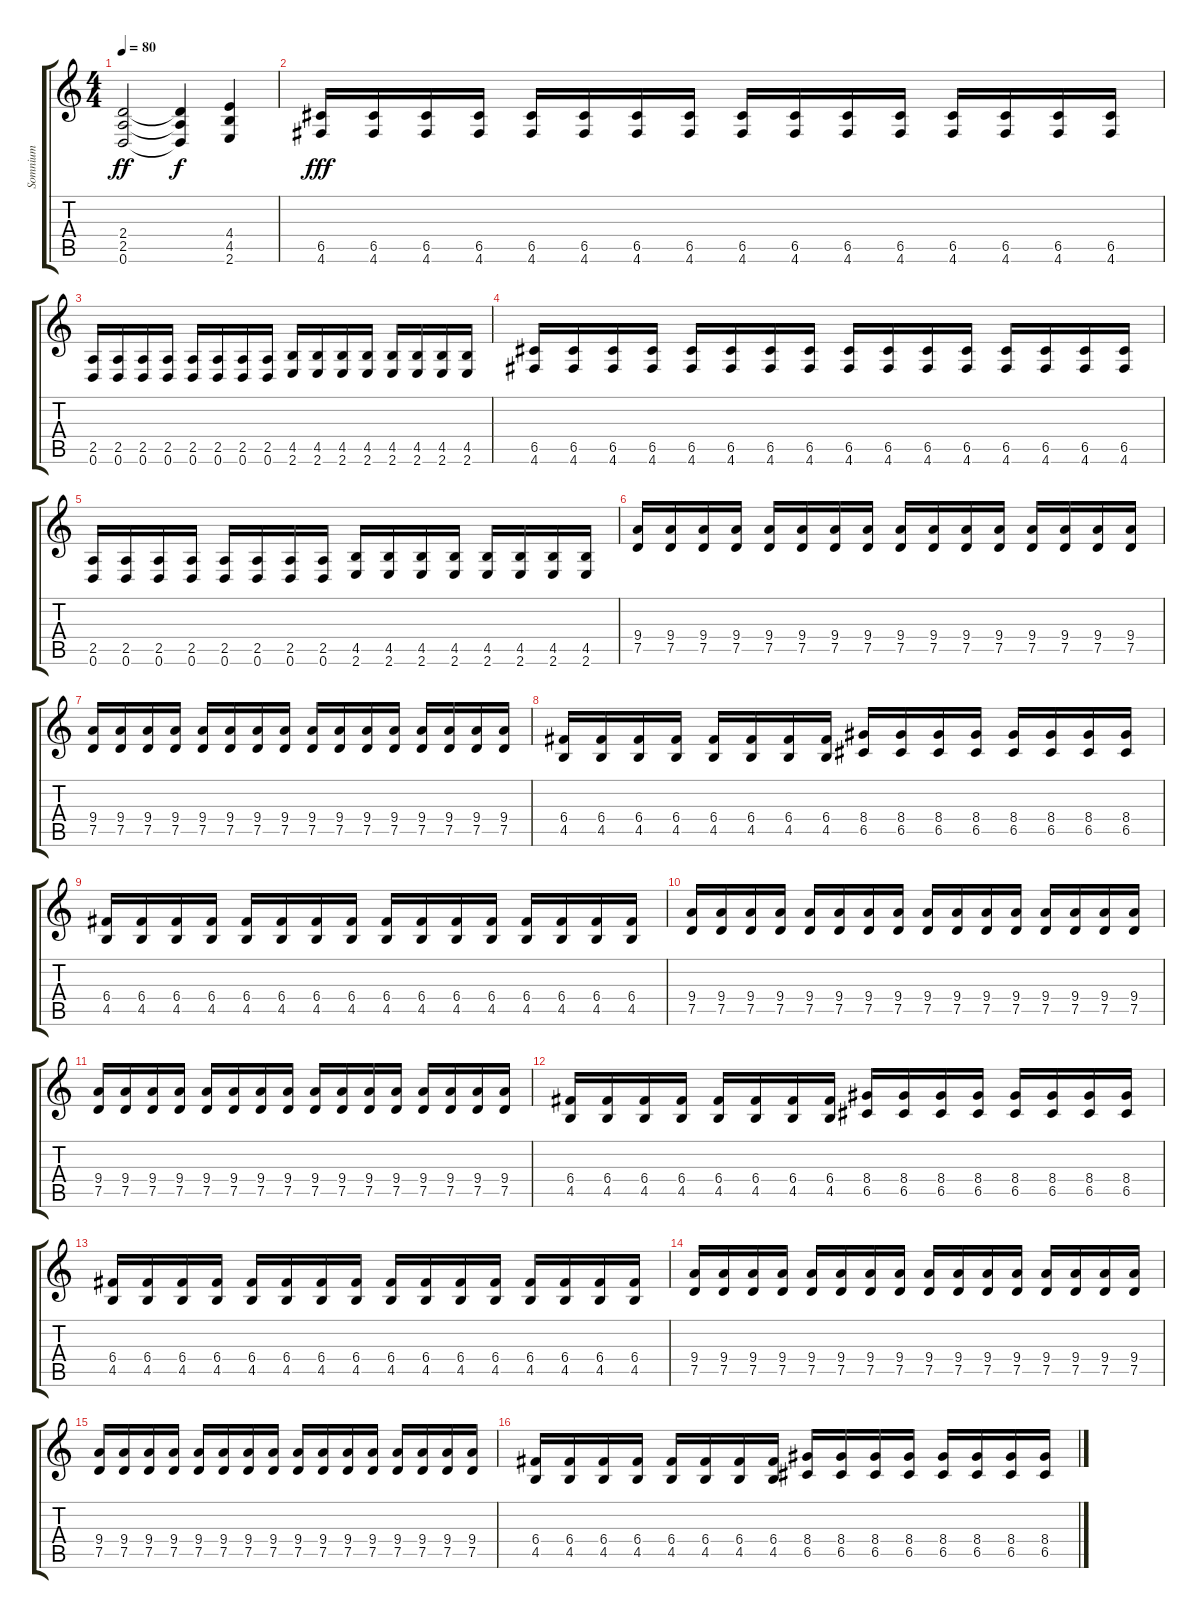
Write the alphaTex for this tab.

\track ("Somnium" "Somnium") {instrument distortionguitar}
\staff {score tabs}
\tuning (D4 A3 F3 C3 G2 D2) {hide}
\ts (4 4)
\tempo 80
\clef g2
\ks c
(2.4 2.5 0.6).2{dy ff} (2.4{t} 2.5{t} 0.6{t}).4{dy f} (4.4 4.5 2.6).4 |
(6.5 4.6).16{dy fff} (6.5 4.6).16 (6.5 4.6).16 (6.5 4.6).16 (6.5 4.6).16 (6.5 4.6).16 (6.5 4.6).16 (6.5 4.6).16 (6.5 4.6).16 (6.5 4.6).16 (6.5 4.6).16 (6.5 4.6).16 (6.5 4.6).16 (6.5 4.6).16 (6.5 4.6).16 (6.5 4.6).16 |
(2.5 0.6).16 (2.5 0.6).16 (2.5 0.6).16 (2.5 0.6).16 (2.5 0.6).16 (2.5 0.6).16 (2.5 0.6).16 (2.5 0.6).16 (4.5 2.6).16 (4.5 2.6).16 (4.5 2.6).16 (4.5 2.6).16 (4.5 2.6).16 (4.5 2.6).16 (4.5 2.6).16 (4.5 2.6).16 |
(6.5 4.6).16 (6.5 4.6).16 (6.5 4.6).16 (6.5 4.6).16 (6.5 4.6).16 (6.5 4.6).16 (6.5 4.6).16 (6.5 4.6).16 (6.5 4.6).16 (6.5 4.6).16 (6.5 4.6).16 (6.5 4.6).16 (6.5 4.6).16 (6.5 4.6).16 (6.5 4.6).16 (6.5 4.6).16 |
(2.5 0.6).16 (2.5 0.6).16 (2.5 0.6).16 (2.5 0.6).16 (2.5 0.6).16 (2.5 0.6).16 (2.5 0.6).16 (2.5 0.6).16 (4.5 2.6).16 (4.5 2.6).16 (4.5 2.6).16 (4.5 2.6).16 (4.5 2.6).16 (4.5 2.6).16 (4.5 2.6).16 (4.5 2.6).16 |
(9.4 7.5).16 (9.4 7.5).16 (9.4 7.5).16 (9.4 7.5).16 (9.4 7.5).16 (9.4 7.5).16 (9.4 7.5).16 (9.4 7.5).16 (9.4 7.5).16 (9.4 7.5).16 (9.4 7.5).16 (9.4 7.5).16 (9.4 7.5).16 (9.4 7.5).16 (9.4 7.5).16 (9.4 7.5).16 |
(9.4 7.5).16 (9.4 7.5).16 (9.4 7.5).16 (9.4 7.5).16 (9.4 7.5).16 (9.4 7.5).16 (9.4 7.5).16 (9.4 7.5).16 (9.4 7.5).16 (9.4 7.5).16 (9.4 7.5).16 (9.4 7.5).16 (9.4 7.5).16 (9.4 7.5).16 (9.4 7.5).16 (9.4 7.5).16 |
(6.4 4.5).16 (6.4 4.5).16 (6.4 4.5).16 (6.4 4.5).16 (6.4 4.5).16 (6.4 4.5).16 (6.4 4.5).16 (6.4 4.5).16 (8.4 6.5).16 (8.4 6.5).16 (8.4 6.5).16 (8.4 6.5).16 (8.4 6.5).16 (8.4 6.5).16 (8.4 6.5).16 (8.4 6.5).16 |
(6.4 4.5).16 (6.4 4.5).16 (6.4 4.5).16 (6.4 4.5).16 (6.4 4.5).16 (6.4 4.5).16 (6.4 4.5).16 (6.4 4.5).16 (6.4 4.5).16 (6.4 4.5).16 (6.4 4.5).16 (6.4 4.5).16 (6.4 4.5).16 (6.4 4.5).16 (6.4 4.5).16 (6.4 4.5).16 |
(9.4 7.5).16 (9.4 7.5).16 (9.4 7.5).16 (9.4 7.5).16 (9.4 7.5).16 (9.4 7.5).16 (9.4 7.5).16 (9.4 7.5).16 (9.4 7.5).16 (9.4 7.5).16 (9.4 7.5).16 (9.4 7.5).16 (9.4 7.5).16 (9.4 7.5).16 (9.4 7.5).16 (9.4 7.5).16 |
(9.4 7.5).16 (9.4 7.5).16 (9.4 7.5).16 (9.4 7.5).16 (9.4 7.5).16 (9.4 7.5).16 (9.4 7.5).16 (9.4 7.5).16 (9.4 7.5).16 (9.4 7.5).16 (9.4 7.5).16 (9.4 7.5).16 (9.4 7.5).16 (9.4 7.5).16 (9.4 7.5).16 (9.4 7.5).16 |
(6.4 4.5).16 (6.4 4.5).16 (6.4 4.5).16 (6.4 4.5).16 (6.4 4.5).16 (6.4 4.5).16 (6.4 4.5).16 (6.4 4.5).16 (8.4 6.5).16 (8.4 6.5).16 (8.4 6.5).16 (8.4 6.5).16 (8.4 6.5).16 (8.4 6.5).16 (8.4 6.5).16 (8.4 6.5).16 |
(6.4 4.5).16 (6.4 4.5).16 (6.4 4.5).16 (6.4 4.5).16 (6.4 4.5).16 (6.4 4.5).16 (6.4 4.5).16 (6.4 4.5).16 (6.4 4.5).16 (6.4 4.5).16 (6.4 4.5).16 (6.4 4.5).16 (6.4 4.5).16 (6.4 4.5).16 (6.4 4.5).16 (6.4 4.5).16 |
(9.4 7.5).16 (9.4 7.5).16 (9.4 7.5).16 (9.4 7.5).16 (9.4 7.5).16 (9.4 7.5).16 (9.4 7.5).16 (9.4 7.5).16 (9.4 7.5).16 (9.4 7.5).16 (9.4 7.5).16 (9.4 7.5).16 (9.4 7.5).16 (9.4 7.5).16 (9.4 7.5).16 (9.4 7.5).16 |
(9.4 7.5).16 (9.4 7.5).16 (9.4 7.5).16 (9.4 7.5).16 (9.4 7.5).16 (9.4 7.5).16 (9.4 7.5).16 (9.4 7.5).16 (9.4 7.5).16 (9.4 7.5).16 (9.4 7.5).16 (9.4 7.5).16 (9.4 7.5).16 (9.4 7.5).16 (9.4 7.5).16 (9.4 7.5).16 |
(6.4 4.5).16 (6.4 4.5).16 (6.4 4.5).16 (6.4 4.5).16 (6.4 4.5).16 (6.4 4.5).16 (6.4 4.5).16 (6.4 4.5).16 (8.4 6.5).16 (8.4 6.5).16 (8.4 6.5).16 (8.4 6.5).16 (8.4 6.5).16 (8.4 6.5).16 (8.4 6.5).16 (8.4 6.5).16
